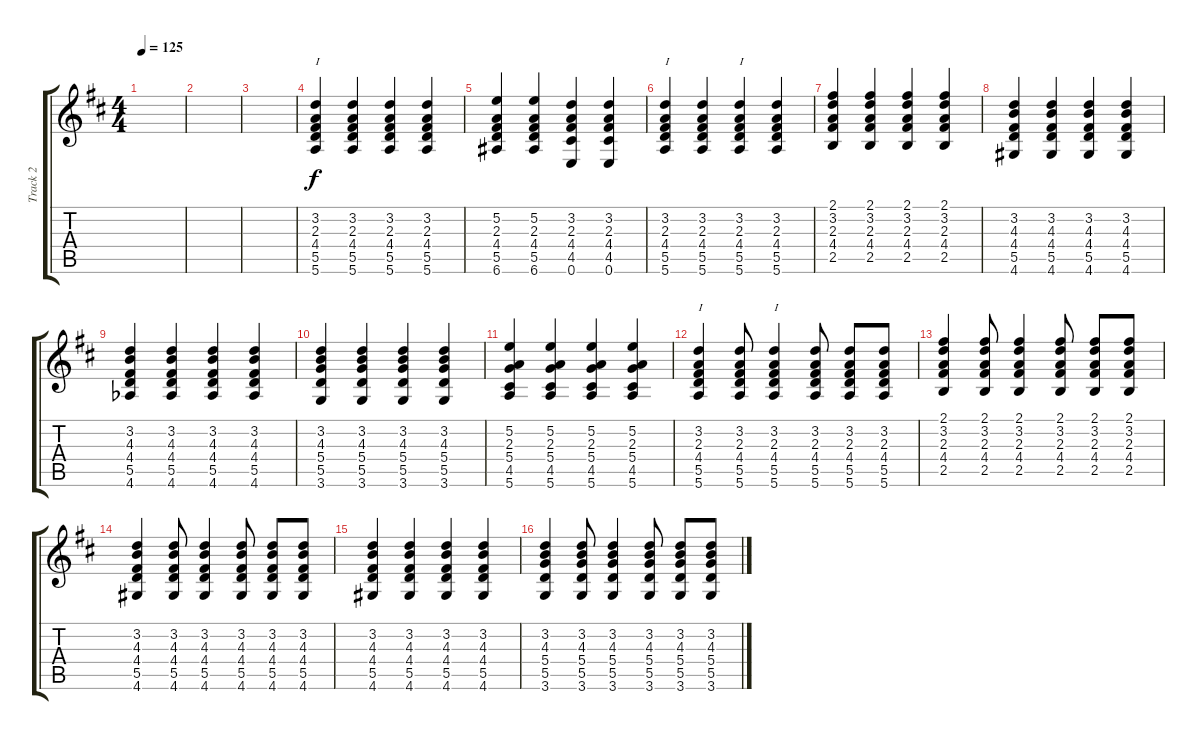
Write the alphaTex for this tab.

\track ("Track 2" "Track 2") {instrument electricguitarjazz}
\staff {score tabs}
\tuning (E4 B3 G3 D3 A2 E2) {hide}
\ts (4 4)
\tempo 125
\clef g2
\ks d
|
|
|
(3.2 2.3 4.4 5.5 5.6).4{txt "I"} (3.2 2.3 4.4 5.5 5.6).4 (3.2 2.3 4.4 5.5 5.6).4 (3.2 2.3 4.4 5.5 5.6).4 |
(5.2 2.3 4.4 5.5 6.6).4 (5.2 2.3 4.4 5.5 6.6).4 (3.2 2.3 4.4 4.5 0.6).4 (3.2 2.3 4.4 4.5 0.6).4 |
(3.2 2.3 4.4 5.5 5.6).4{txt "I"} (3.2 2.3 4.4 5.5 5.6).4 (3.2 2.3 4.4 5.5 5.6).4{txt "I"} (3.2 2.3 4.4 5.5 5.6).4 |
(2.1 3.2 2.3 4.4 2.5).4 (2.1 3.2 2.3 4.4 2.5).4 (2.1 3.2 2.3 4.4 2.5).4 (2.1 3.2 2.3 4.4 2.5).4 |
(3.2 4.3 4.4 5.5 4.6).4 (3.2 4.3 4.4 5.5 4.6).4 (3.2 4.3 4.4 5.5 4.6).4 (3.2 4.3 4.4 5.5 4.6).4 |
(3.2 4.3 4.4 5.5 4.6{acc b}).4 (3.2 4.3 4.4 5.5 4.6{acc b}).4 (3.2 4.3 4.4 5.5 4.6{acc b}).4 (3.2 4.3 4.4 5.5 4.6{acc b}).4 |
(3.2 4.3 5.4 5.5 3.6).4 (3.2 4.3 5.4 5.5 3.6).4 (3.2 4.3 5.4 5.5 3.6).4 (3.2 4.3 5.4 5.5 3.6).4 |
(5.2 2.3 5.4 4.5 5.6).4 (5.2 2.3 5.4 4.5 5.6).4 (5.2 2.3 5.4 4.5 5.6).4 (5.2 2.3 5.4 4.5 5.6).4 |
(3.2 2.3 4.4 5.5 5.6).4{txt "I"} (3.2 2.3 4.4 5.5 5.6).8 (3.2 2.3 4.4 5.5 5.6).4{txt "I"} (3.2 2.3 4.4 5.5 5.6).8 (3.2 2.3 4.4 5.5 5.6).8 (3.2 2.3 4.4 5.5 5.6).8 |
(2.1 3.2 2.3 4.4 2.5).4 (2.1 3.2 2.3 4.4 2.5).8 (2.1 3.2 2.3 4.4 2.5).4 (2.1 3.2 2.3 4.4 2.5).8 (2.1 3.2 2.3 4.4 2.5).8 (2.1 3.2 2.3 4.4 2.5).8 |
(3.2 4.3 4.4 5.5 4.6).4 (3.2 4.3 4.4 5.5 4.6).8 (3.2 4.3 4.4 5.5 4.6).4 (3.2 4.3 4.4 5.5 4.6).8 (3.2 4.3 4.4 5.5 4.6).8 (3.2 4.3 4.4 5.5 4.6).8 |
(3.2 4.3 4.4 5.5 4.6).4 (3.2 4.3 4.4 5.5 4.6).4 (3.2 4.3 4.4 5.5 4.6).4 (3.2 4.3 4.4 5.5 4.6).4 |
(3.2 4.3 5.4 5.5 3.6).4 (3.2 4.3 5.4 5.5 3.6).8 (3.2 4.3 5.4 5.5 3.6).4 (3.2 4.3 5.4 5.5 3.6).8 (3.2 4.3 5.4 5.5 3.6).8 (3.2 4.3 5.4 5.5 3.6).8
